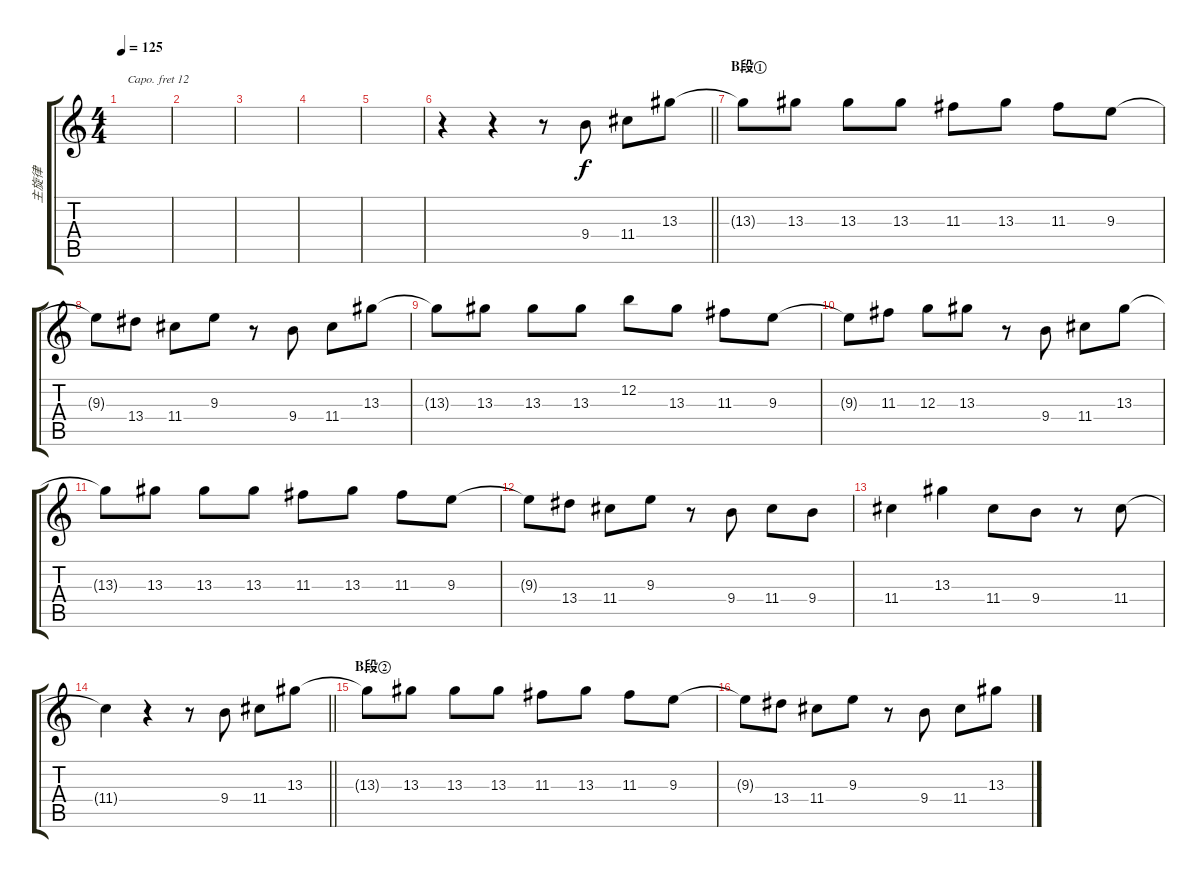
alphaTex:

\track ("主旋律" "主旋律") {instrument violin}
\staff {score tabs}
\capo 12
\tuning (E4 B3 G3 D3 A2 E2) {hide}
\ts (4 4)
\tempo 125
\clef g2
\ks c
|
|
|
|
|
\barLineRight lightlight
r.4 r.4 r.8 9.4.8 11.4.8 13.3.8 |
\section ("" "B段①")
13.3{t}.8 13.3.8 13.3.8 13.3.8 11.3.8 13.3.8 11.3.8 9.3.8 |
9.3{t}.8 13.4.8 11.4.8 9.3.8 r.8 9.4.8 11.4.8 13.3.8 |
13.3{t}.8 13.3.8 13.3.8 13.3.8 12.2.8 13.3.8 11.3.8 9.3.8 |
9.3{t}.8 11.3.8 12.3.8 13.3.8 r.8 9.4.8 11.4.8 13.3.8 |
13.3{t}.8 13.3.8 13.3.8 13.3.8 11.3.8 13.3.8 11.3.8 9.3.8 |
9.3{t}.8 13.4.8 11.4.8 9.3.8 r.8 9.4.8 11.4.8 9.4.8 |
11.4.4 13.3.4 11.4.8 9.4.8 r.8 11.4.8 |
\barLineRight lightlight
11.4{t}.4 r.4 r.8 9.4.8 11.4.8 13.3.8 |
\section ("" "B段②")
13.3{t}.8 13.3.8 13.3.8 13.3.8 11.3.8 13.3.8 11.3.8 9.3.8 |
9.3{t}.8 13.4.8 11.4.8 9.3.8 r.8 9.4.8 11.4.8 13.3.8
